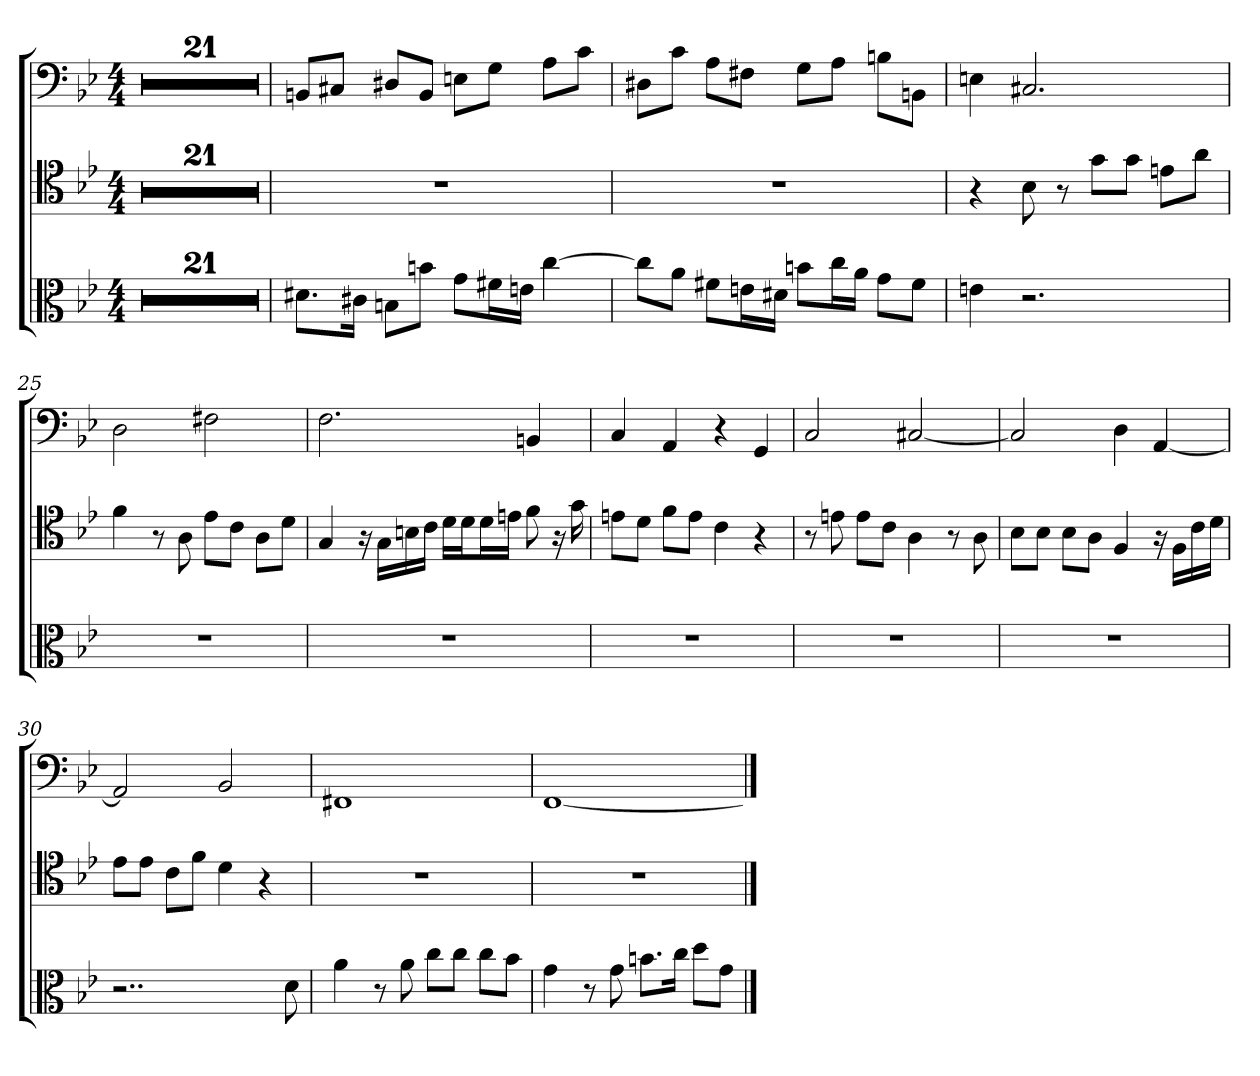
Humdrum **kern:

**kern	**kern	**kern
*part3	*part2	*part1
*staff3	*staff2	*staff1
*clefC3	*clefC4	*clefF4
*k[b-e-]	*k[b-e-]	*k[b-e-]
*B-:	*B-:	*B-:
*M4/4	*M4/4	*M4/4
=1	=1	=1
1r	1r	1r
=2	=2	=2
1r	1r	1r
=3	=3	=3
1r	1r	1r
=4	=4	=4
1r	1r	1r
=5	=5	=5
1r	1r	1r
=6	=6	=6
1r	1r	1r
=7	=7	=7
1r	1r	1r
=8	=8	=8
1r	1r	1r
=9	=9	=9
1r	1r	1r
=10	=10	=10
1r	1r	1r
=11	=11	=11
1r	1r	1r
=12	=12	=12
1r	1r	1r
=13	=13	=13
1r	1r	1r
=14	=14	=14
1r	1r	1r
=15	=15	=15
1r	1r	1r
=16	=16	=16
1r	1r	1r
=17	=17	=17
1r	1r	1r
=18	=18	=18
1r	1r	1r
=19	=19	=19
1r	1r	1r
=20	=20	=20
1r	1r	1r
=21	=21	=21
1r	1r	1r
=22	=22	=22
8.d#X\L	1r	8BBn/L
.	.	8C#X/J
16c#X\Jk	.	.
8Bn\L	.	8D#X/L
8bn\J	.	8BB/J
8g\L	.	8En\L
16f#X\L	.	8G\J
16en\JJ	.	.
[4cc	.	8A\L
.	.	8c\J
=23	=23	=23
8cc\L]	1r	8D#X\L
8a\J	.	8c\J
8f#X\L	.	8A\L
16en\L	.	8F#X\J
16d#X\JJ	.	.
8bn\L	.	8G\L
16cc\L	.	8A\J
16a\JJ	.	.
8g\L	.	8Bn\L
8f#\J	.	8BBn\J
=24	=24	=24
4en	4r	4En
2.r	8B-	2.C#X
.	8r	.
.	8g\L	.
.	8g\J	.
.	8en\L	.
.	8a\J	.
=25	=25	=25
1r	4f	2D
.	8r	.
.	8A	.
.	8e-\L	2F#X
.	8c\J	.
.	8A\L	.
.	8d\J	.
=26	=26	=26
1r	4G	2.F
.	16r	.
.	16G\LL	.
.	16Bn\	.
.	16c\JJ	.
.	16d\LL	.
.	16d\J	.
.	16d\L	.
.	16en\JJ	.
.	8f	4BBn
.	16r	.
.	16g	.
=27	=27	=27
1r	8en\L	4C
.	8d\J	.
.	8f\L	4AA
.	8e\J	.
.	4c	4r
.	4r	4GG
=28	=28	=28
1r	8r	2C
.	8en	.
.	8e\L	.
.	8c\J	.
.	4A	[2C#X
.	8r	.
.	8A	.
=29	=29	=29
1r	8B-\L	2C#]
.	8B-\J	.
.	8B-\L	.
.	8A\J	.
.	4F	4D
.	16r	[4AA
.	16F\LL	.
.	16c\	.
.	16d\JJ	.
=30	=30	=30
2..r	8e-\L	2AA]
.	8e-\J	.
.	8c\L	.
.	8f\J	.
.	4d	2BB-
.	4r	.
8d	.	.
=31	=31	=31
4a	1r	1FF#X
8r	.	.
8a	.	.
8cc\L	.	.
8cc\J	.	.
8cc\L	.	.
8b-\J	.	.
=32	=32	=32
4g	1r	[1FF
8r	.	.
8g	.	.
8.bn\L	.	.
16cc\Jk	.	.
8dd\L	.	.
8g\J	.	.
==	==	==
*-	*-	*-
